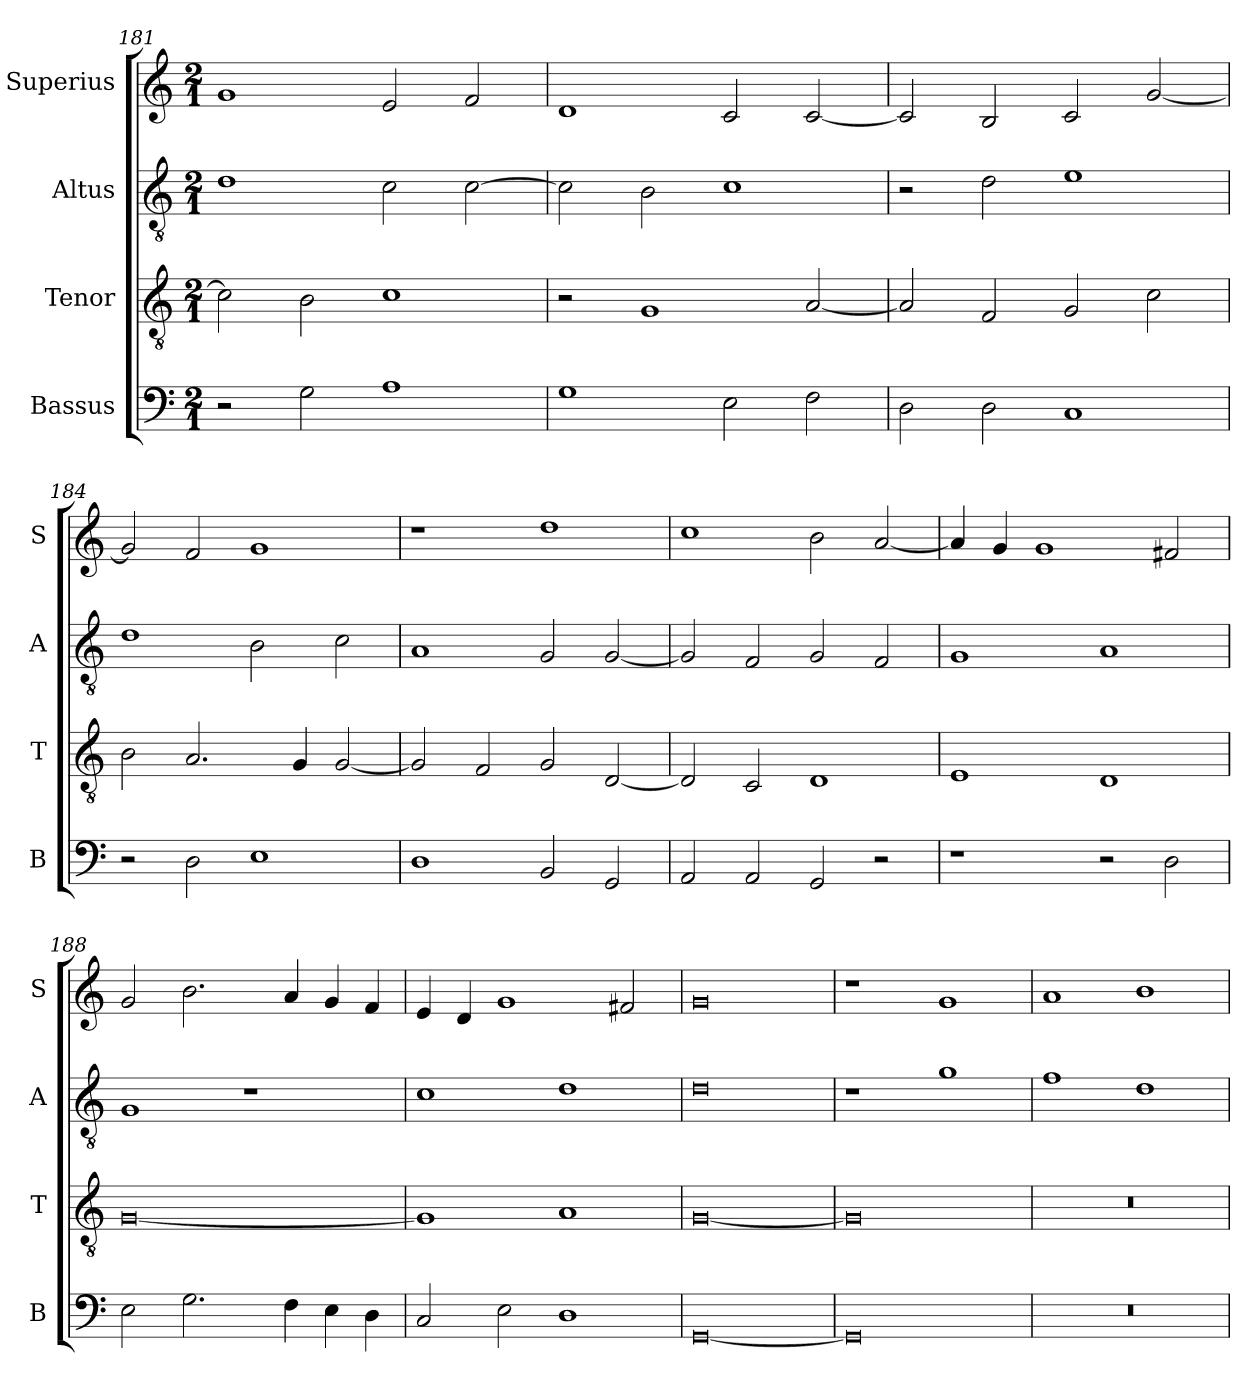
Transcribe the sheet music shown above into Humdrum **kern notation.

**kern	**kern	**kern	**kern
*part4	*part3	*part2	*part1
*staff4	*staff3	*staff2	*staff1
*I"Bassus	*I"Tenor	*I"Altus	*I"Superius
*I'B	*I'T	*I'A	*I'S
*clefF4	*clefGv2	*clefGv2	*clefG2
*k[]	*k[]	*k[]	*k[]
*M2/1	*M2/1	*M2/1	*M2/1
=181	=181	=181	=181
2r	2c\]	1d\	1g/
2G\	2B\	.	.
1A\	1c\	2c\	2e/
.	.	[2c\	2f/
=182	=182	=182	=182
1G\	2r	2c\]	1d/
.	1G/	2B\	.
2E\	.	1c\	2c/
2F\	[2A/	.	[2c/
=183	=183	=183	=183
2D\	2A/]	2r	2c/]
2D\	2F/	2d\	2B/
1C/	2G/	1e\	2c/
.	2c\	.	[2g/
=184	=184	=184	=184
2r	2B\	1d\	2g/]
2D\	2.A/	.	2f/
1E\	.	2B\	1g/
.	4G/	.	.
.	[2G/	2c\	.
=185	=185	=185	=185
1D\	2G/]	1A/	1r
.	2F/	.	.
2BB/	2G/	2G/	1dd\
2GG/	[2D/	[2G/	.
=186	=186	=186	=186
2AA/	2D/]	2G/]	1cc\
2AA/	2C/	2F/	.
2GG/	1D/	2G/	2b\
2r	.	2F/	[2a/
=187	=187	=187	=187
1r	1E/	1G/	4a/]
.	.	.	4g/
.	.	.	1g/
2r	1D/	1A/	.
2D\	.	.	2f#X/
=188	=188	=188	=188
2E\	[0G	1G/	2g/
2.G\	.	.	2.b\
.	.	1r	.
4F\	.	.	4a/
4E\	.	.	4g/
4D\	.	.	4f/
=189	=189	=189	=189
2C/	1G/]	1c\	4e/
.	.	.	4d/
2E\	.	.	1g/
1D\	1A/	1d\	.
.	.	.	2f#X/
=190	=190	=190	=190
[0GG	[0G	0d	0g
=191	=191	=191	=191
0GG]	0G]	1r	1r
.	.	1g\	1g/
=192	=192	=192	=192
0r	0r	1f\	1a/
.	.	1d\	1b\
=	=	=	=
*-	*-	*-	*-
